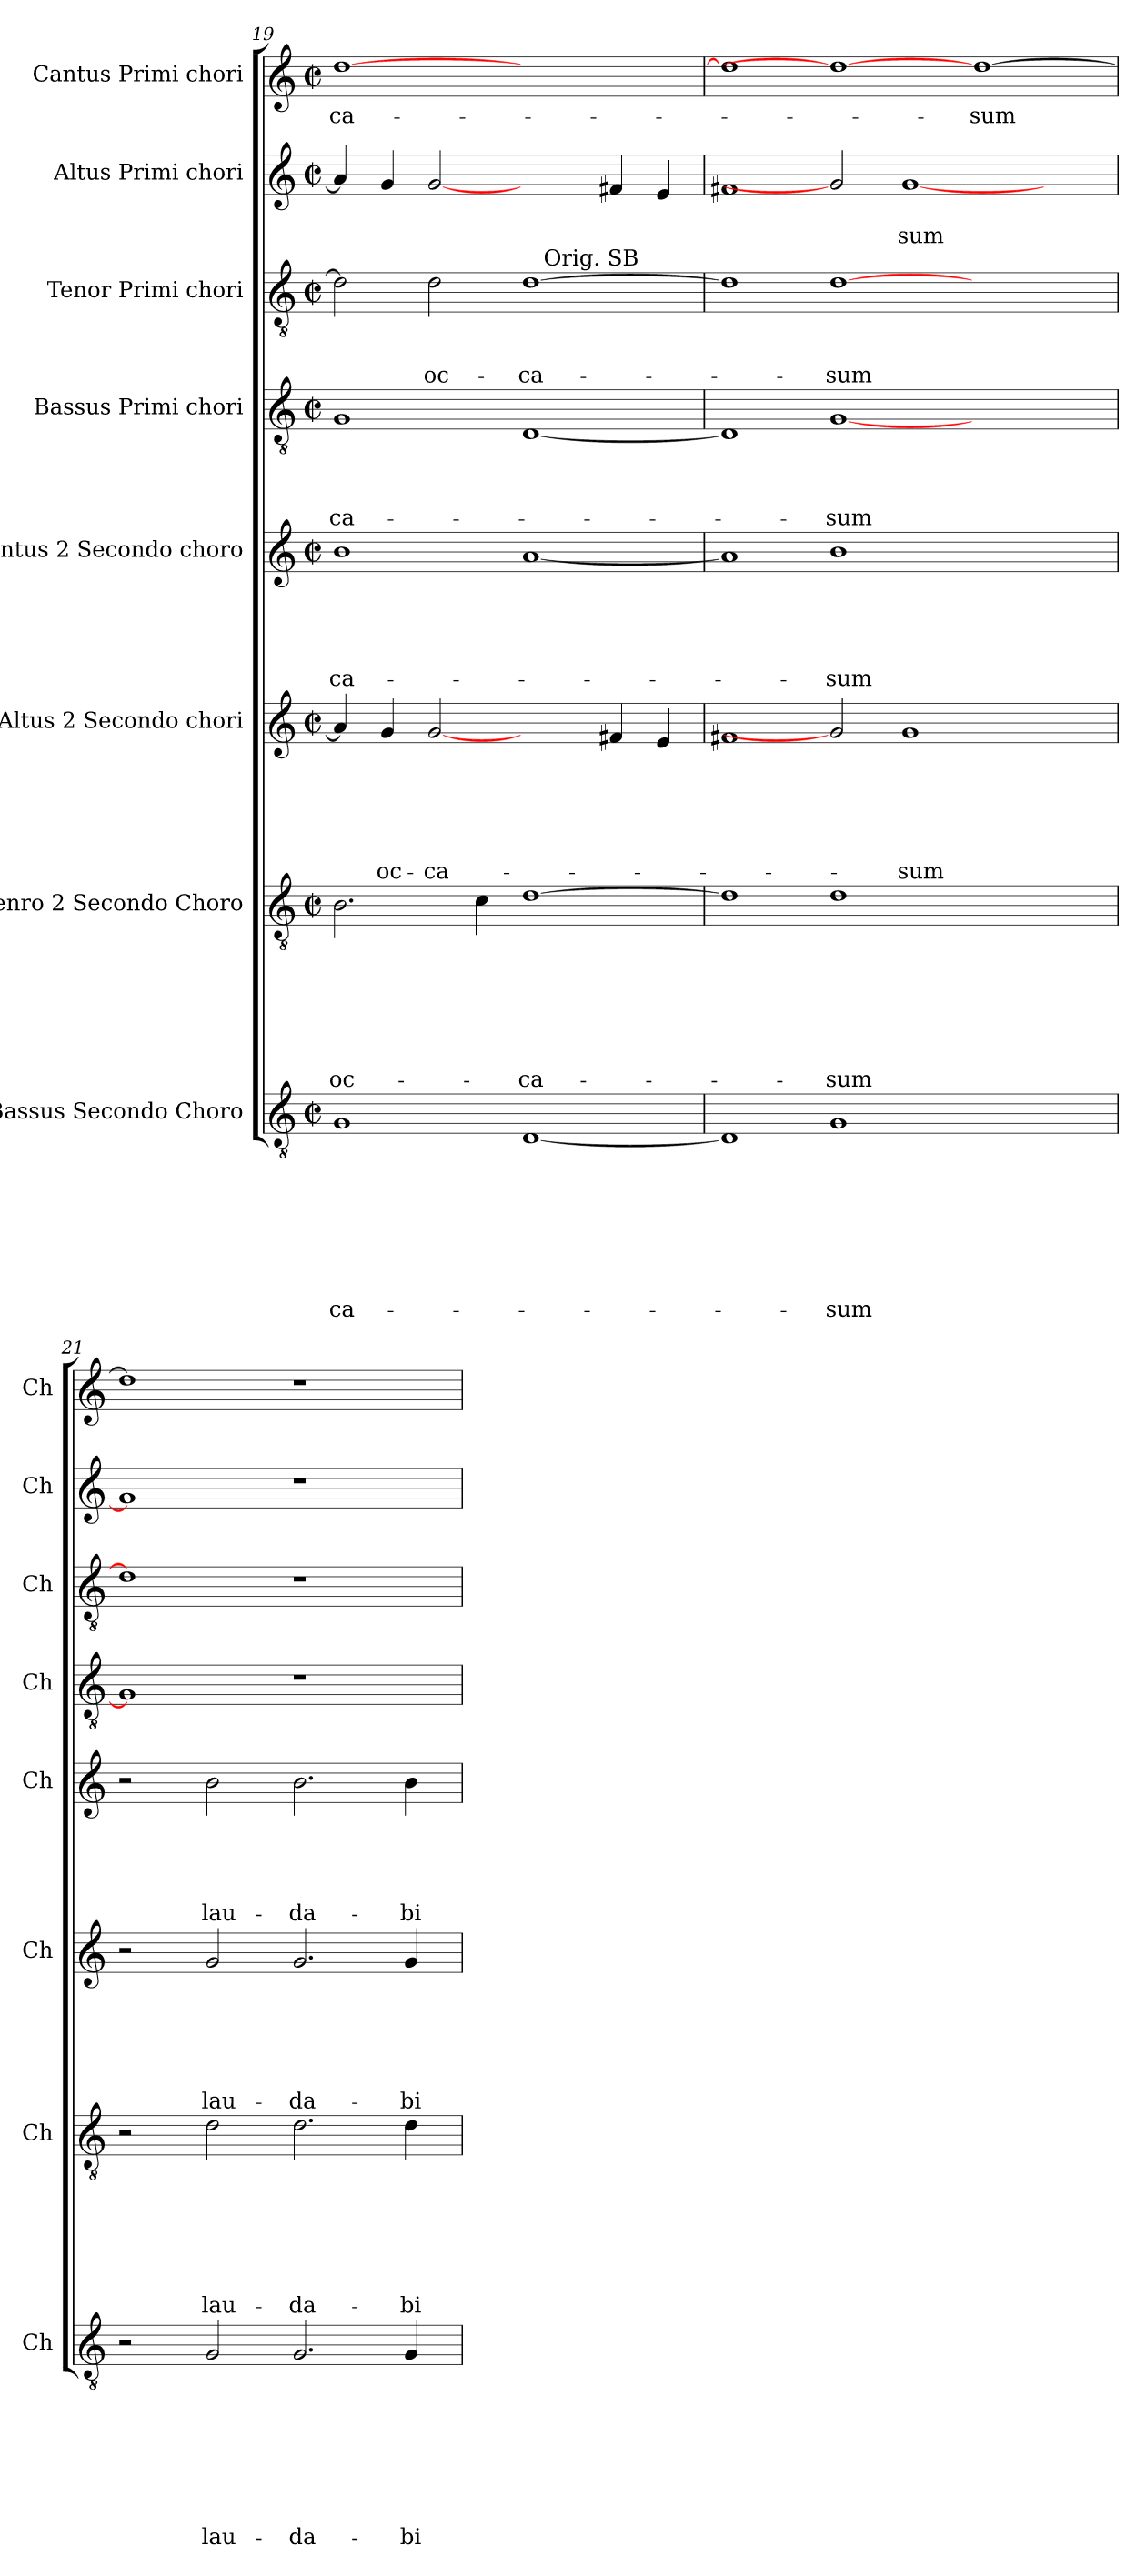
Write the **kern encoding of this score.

**kern	**text	**text	**text	**text	**text	**text	**text	**text	**kern	**text	**text	**text	**text	**text	**text	**text	**kern	**text	**text	**text	**text	**text	**text	**kern	**text	**text	**text	**text	**text	**kern	**text	**text	**text	**text	**kern	**text	**text	**text	**kern	**text	**text	**kern	**text
*part8	*part8	*part8	*part8	*part8	*part8	*part8	*part8	*part8	*part7	*part7	*part7	*part7	*part7	*part7	*part7	*part7	*part6	*part6	*part6	*part6	*part6	*part6	*part6	*part5	*part5	*part5	*part5	*part5	*part5	*part4	*part4	*part4	*part4	*part4	*part3	*part3	*part3	*part3	*part2	*part2	*part2	*part1	*part1
*staff8	*staff8	*staff8	*staff8	*staff8	*staff8	*staff8	*staff8	*staff8	*staff7	*staff7	*staff7	*staff7	*staff7	*staff7	*staff7	*staff7	*staff6	*staff6	*staff6	*staff6	*staff6	*staff6	*staff6	*staff5	*staff5	*staff5	*staff5	*staff5	*staff5	*staff4	*staff4	*staff4	*staff4	*staff4	*staff3	*staff3	*staff3	*staff3	*staff2	*staff2	*staff2	*staff1	*staff1
*I"Bassus Secondo Choro	*	*	*	*	*	*	*	*	*I"Tenro 2 Secondo Choro	*	*	*	*	*	*	*	*I"Altus 2 Secondo chori	*	*	*	*	*	*	*I"Cantus 2 Secondo choro	*	*	*	*	*	*I"Bassus Primi chori	*	*	*	*	*I"Tenor Primi chori	*	*	*	*I"Altus Primi chori	*	*	*I"Cantus Primi chori	*
*I'Ch	*	*	*	*	*	*	*	*	*I'Ch	*	*	*	*	*	*	*	*I'Ch	*	*	*	*	*	*	*I'Ch	*	*	*	*	*	*I'Ch	*	*	*	*	*I'Ch	*	*	*	*I'Ch	*	*	*I'Ch	*
*clefGv2	*	*	*	*	*	*	*	*	*clefGv2	*	*	*	*	*	*	*	*clefG2	*	*	*	*	*	*	*clefG2	*	*	*	*	*	*clefGv2	*	*	*	*	*clefGv2	*	*	*	*clefG2	*	*	*clefG2	*
*k[]	*	*	*	*	*	*	*	*	*k[]	*	*	*	*	*	*	*	*k[]	*	*	*	*	*	*	*k[]	*	*	*	*	*	*k[]	*	*	*	*	*k[]	*	*	*	*k[]	*	*	*k[]	*
*C:	*	*	*	*	*	*	*	*	*C:	*	*	*	*	*	*	*	*C:	*	*	*	*	*	*	*C:	*	*	*	*	*	*C:	*	*	*	*	*C:	*	*	*	*C:	*	*	*C:	*
*M2/2	*	*	*	*	*	*	*	*	*M2/2	*	*	*	*	*	*	*	*M2/2	*	*	*	*	*	*	*M2/2	*	*	*	*	*	*M2/2	*	*	*	*	*M2/2	*	*	*	*M2/2	*	*	*M2/2	*
*met(c|)	*	*	*	*	*	*	*	*	*met(c|)	*	*	*	*	*	*	*	*met(c|)	*	*	*	*	*	*	*met(c|)	*	*	*	*	*	*met(c|)	*	*	*	*	*met(c|)	*	*	*	*met(c|)	*	*	*met(c|)	*
=19	=19	=19	=19	=19	=19	=19	=19	=19	=19	=19	=19	=19	=19	=19	=19	=19	=19	=19	=19	=19	=19	=19	=19	=19	=19	=19	=19	=19	=19	=19	=19	=19	=19	=19	=19	=19	=19	=19	=19	=19	=19	=19	=19
!	!	!	!	!	!	!	!	!LO:LY:b	!	!	!	!	!	!	!	!LO:LY:b	!	!	!	!	!	!	!	!	!	!	!	!	!LO:LY:b	!	!	!	!	!LO:LY:b	!	!	!	!	!	!	!	!	!LO:LY:b
*	*	*	*	*	*	*	*	*	*	*	*	*	*	*	*	*	*	*	*	*	*	*	*	*	*	*	*	*	*	*	*	*	*	*	*^	*	*	*	*	*	*	*	*
1G	.	.	.	.	.	.	.	-ca-	2.B\	.	.	.	.	.	.	oc-	4a/]	.	.	.	.	.	.	1b	.	.	.	.	-ca-	1G	.	.	.	-ca-	2d\]	1ryy	.	.	.	4a/]	.	.	[>1dd	-ca-
!	!	!	!	!	!	!	!	!	!	!	!	!	!	!	!	!	!	!	!	!	!	!	!LO:LY:b	!	!	!	!	!	!	!	!	!	!	!	!	!	!	!	!	!	!	!	!	!
.	.	.	.	.	.	.	.	.	.	.	.	.	.	.	.	.	4g/	.	.	.	.	.	oc-	.	.	.	.	.	.	.	.	.	.	.	.	.	.	.	.	4g/	.	.	.	.
!	!	!	!	!	!	!	!	!	!	!	!	!	!	!	!	!	!	!	!	!	!	!	!LO:LY:b:rj	!	!	!	!	!	!	!	!	!	!	!	!	!	!	!	!LO:LY:b	!	!	!	!	!
.	.	.	.	.	.	.	.	.	.	.	.	.	.	.	.	.	[2g	.	.	.	.	.	-ca-	.	.	.	.	.	.	.	.	.	.	.	2d\	.	.	.	oc-	[2g	.	.	.	.
.	.	.	.	.	.	.	.	.	4c\	.	.	.	.	.	.	.	.	.	.	.	.	.	.	.	.	.	.	.	.	.	.	.	.	.	.	.	.	.	.	.	.	.	.	.
!	!	!	!	!	!	!	!	!	!	!	!	!	!	!	!	!LO:LY:b	!	!	!	!	!	!	!	!	!	!	!	!	!	!	!	!	!	!	!	!	!	!	!LO:LY:b	!	!	!	!	!
[<1D	.	.	.	.	.	.	.	.	[>1d	.	.	.	.	.	.	-ca-	2ryy	.	.	.	.	.	.	[<1a	.	.	.	.	.	[<1D	.	.	.	.	[>1d	16ryy	.	.	-ca-	2ryy	.	.	1ryy	.
!	!	!	!	!	!	!	!	!	!	!	!	!	!	!	!	!	!	!	!	!	!	!	!	!	!	!	!	!	!	!	!	!	!	!	!	!LO:TX:a:t=Orig. SB	!	!	!	!	!	!	!	!
.	.	.	.	.	.	.	.	.	.	.	.	.	.	.	.	.	.	.	.	.	.	.	.	.	.	.	.	.	.	.	.	.	.	.	.	2...ryy	.	.	.	.	.	.	.	.
.	.	.	.	.	.	.	.	.	.	.	.	.	.	.	.	.	4f#X/	.	.	.	.	.	.	.	.	.	.	.	.	.	.	.	.	.	.	.	.	.	.	4f#X/	.	.	.	.
.	.	.	.	.	.	.	.	.	.	.	.	.	.	.	.	.	4e/	.	.	.	.	.	.	.	.	.	.	.	.	.	.	.	.	.	.	.	.	.	.	4e/	.	.	.	.
*	*	*	*	*	*	*	*	*	*	*	*	*	*	*	*	*	*	*	*	*	*	*	*	*	*	*	*	*	*	*	*	*	*	*	*v	*v	*	*	*	*	*	*	*	*
=20	=20	=20	=20	=20	=20	=20	=20	=20	=20	=20	=20	=20	=20	=20	=20	=20	=20	=20	=20	=20	=20	=20	=20	=20	=20	=20	=20	=20	=20	=20	=20	=20	=20	=20	=20	=20	=20	=20	=20	=20	=20	=20	=20
1D]	.	.	.	.	.	.	.	.	1d]	.	.	.	.	.	.	.	1f#X	.	.	.	.	.	.	1a]	.	.	.	.	.	1D]	.	.	.	.	1d]	.	.	.	1f#X	.	.	1dd]	.
!	!	!	!	!	!	!	!	!LO:LY:b	!	!	!	!	!	!	!	!LO:LY:b	!	!	!	!	!	!	!	!	!	!	!	!	!LO:LY:b	!	!	!	!	!LO:LY:b	!	!	!	!LO:LY:b	!	!	!	!	!
1G	.	.	.	.	.	.	.	-sum	1d	.	.	.	.	.	.	-sum	2g]	.	.	.	.	.	.	1b	.	.	.	.	-sum	[<1G	.	.	.	-sum	[>1d	.	.	-sum	2g]	.	.	1dd_	.
!	!	!	!	!	!	!	!	!	!	!	!	!	!	!	!	!	!	!	!	!	!	!	!LO:LY:b	!	!	!	!	!	!	!	!	!	!	!	!	!	!	!	!	!	!LO:LY:b	!	!
.	.	.	.	.	.	.	.	.	.	.	.	.	.	.	.	.	1g	.	.	.	.	.	-sum	.	.	.	.	.	.	.	.	.	.	.	.	.	.	.	[<1g	.	-sum	.	.
!	!	!	!	!	!	!	!	!	!	!	!	!	!	!	!	!	!	!	!	!	!	!	!	!	!	!	!	!	!	!	!	!	!	!	!	!	!	!	!	!	!	!	!LO:LY:b
1ryy	.	.	.	.	.	.	.	.	1ryy	.	.	.	.	.	.	.	.	.	.	.	.	.	.	1ryy	.	.	.	.	.	1ryy	.	.	.	.	1ryy	.	.	.	.	.	.	[>1dd	-sum
.	.	.	.	.	.	.	.	.	.	.	.	.	.	.	.	.	2ryy	.	.	.	.	.	.	.	.	.	.	.	.	.	.	.	.	.	.	.	.	.	2ryy	.	.	.	.
=21	=21	=21	=21	=21	=21	=21	=21	=21	=21	=21	=21	=21	=21	=21	=21	=21	=21	=21	=21	=21	=21	=21	=21	=21	=21	=21	=21	=21	=21	=21	=21	=21	=21	=21	=21	=21	=21	=21	=21	=21	=21	=21	=21
2r	.	.	.	.	.	.	.	.	2r	.	.	.	.	.	.	.	2r	.	.	.	.	.	.	2r	.	.	.	.	.	1G]	.	.	.	.	1d]	.	.	.	1g]	.	.	1dd]	.
!	!	!	!	!	!	!	!	!LO:LY:b	!	!	!	!	!	!	!	!LO:LY:b	!	!	!	!	!	!	!LO:LY:b	!	!	!	!	!	!LO:LY:b	!	!	!	!	!	!	!	!	!	!	!	!	!	!
2G/	.	.	.	.	.	.	.	lau-	2d\	.	.	.	.	.	.	lau-	2g/	.	.	.	.	.	lau-	2b\	.	.	.	.	lau-	.	.	.	.	.	.	.	.	.	.	.	.	.	.
!	!	!	!	!	!	!	!	!LO:LY:b	!	!	!	!	!	!	!	!LO:LY:b	!	!	!	!	!	!	!LO:LY:b	!	!	!	!	!	!LO:LY:b	!	!	!	!	!	!	!	!	!	!	!	!	!	!
2.G/	.	.	.	.	.	.	.	-da-	2.d\	.	.	.	.	.	.	-da-	2.g/	.	.	.	.	.	-da-	2.b\	.	.	.	.	-da-	1r	.	.	.	.	1r	.	.	.	1r	.	.	1r	.
!	!	!	!	!	!	!	!	!LO:LY:b	!	!	!	!	!	!	!	!LO:LY:b	!	!	!	!	!	!	!LO:LY:b	!	!	!	!	!	!LO:LY:b	!	!	!	!	!	!	!	!	!	!	!	!	!	!
4G/	.	.	.	.	.	.	.	-bi-	4d\	.	.	.	.	.	.	-bi-	4g/	.	.	.	.	.	-bi-	4b\	.	.	.	.	-bi-	.	.	.	.	.	.	.	.	.	.	.	.	.	.
=	=	=	=	=	=	=	=	=	=	=	=	=	=	=	=	=	=	=	=	=	=	=	=	=	=	=	=	=	=	=	=	=	=	=	=	=	=	=	=	=	=	=	=
*-	*-	*-	*-	*-	*-	*-	*-	*-	*-	*-	*-	*-	*-	*-	*-	*-	*-	*-	*-	*-	*-	*-	*-	*-	*-	*-	*-	*-	*-	*-	*-	*-	*-	*-	*-	*-	*-	*-	*-	*-	*-	*-	*-
